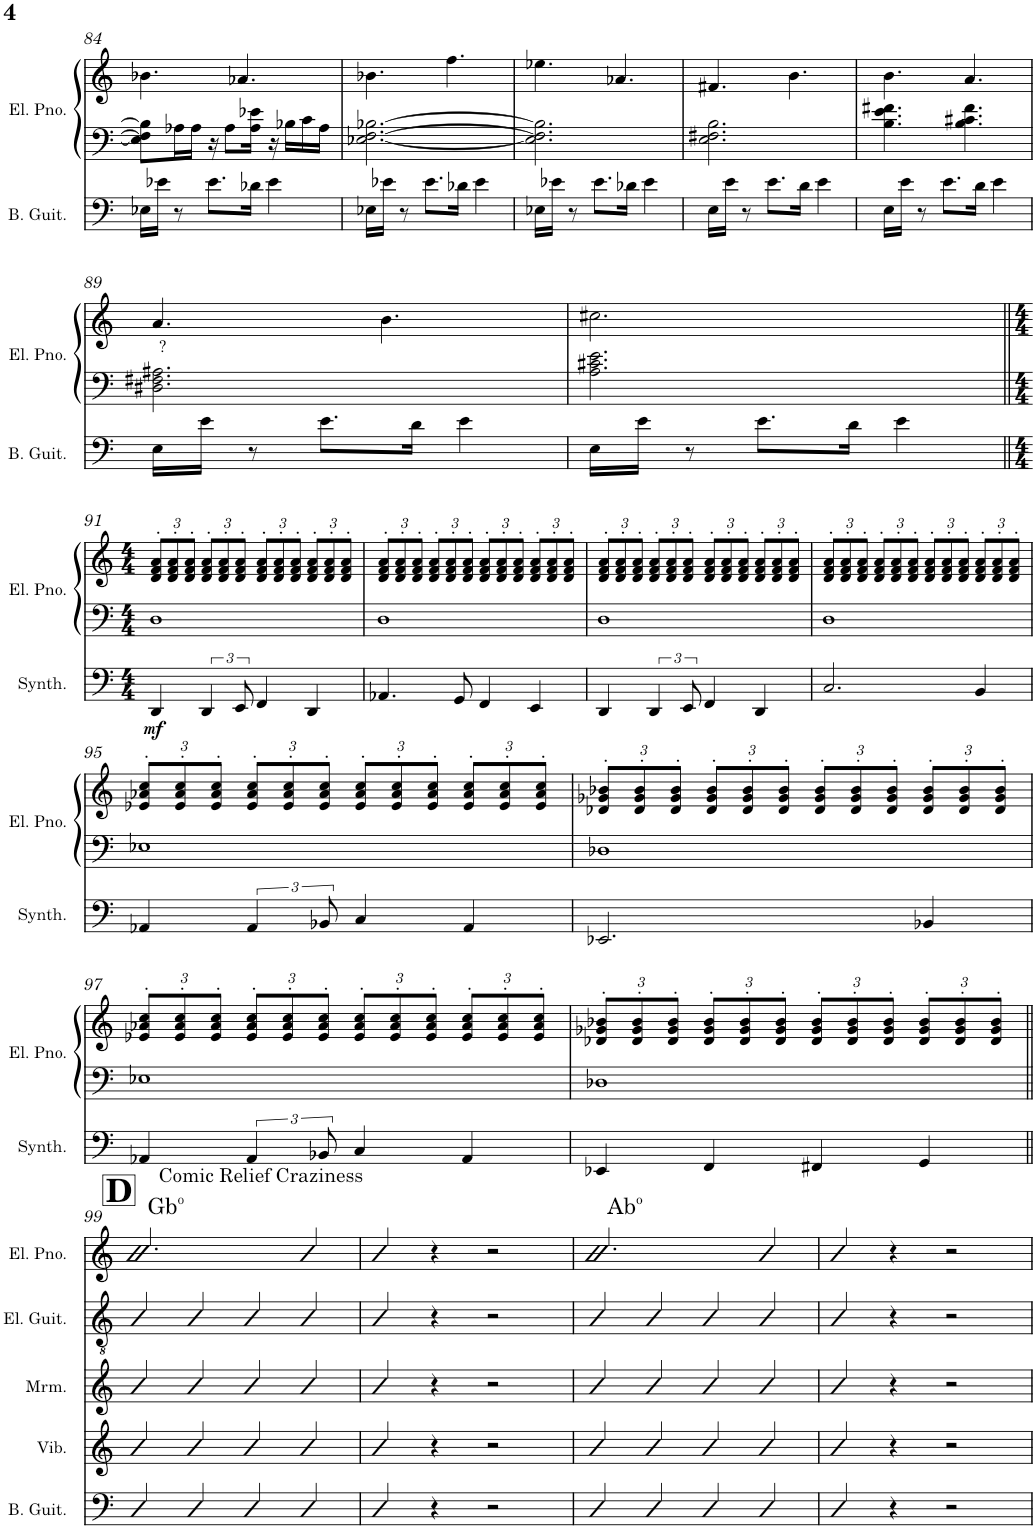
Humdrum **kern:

**kern	**kern	**kern	**kern	**kern	**dynam	**kern	**kern
*part6	*part5	*part4	*part3	*part2	*part2	*part1	*part1
*staff7	*staff6	*staff5	*staff4	*staff3	*staff3	*staff2	*staff1
*I"Bass Guitar	*I"Vibraphone	*I"Marimba	*I"Electric Guitar	*I"Bass Synthesizer	*	*I"Electric Piano	*
*I'B. Guit.	*I'Vib.	*I'Mrm.	*I'El. Guit.	*I'Synth.	*	*I'El. Pno.	*
!!LO:PB:g=z
*clefF4	*clefG2	*clefG2	*clefGv2	*clefF4	*	*clefF4	*clefG2
*Trd7c12	*	*	*	*	*	*	*
*k[]	*k[]	*k[]	*k[]	*k[]	*	*k[]	*k[]
*M3/4	*M3/4	*M3/4	*M3/4	*M3/4	*	*M3/4	*M3/4
=84	=84	=84	=84	=84	=84	=84	=84
16E-X\LL	2.r	2.r	2.r	2.r	.	8E-\] 8F\] 8B-\]L	4.b-X\
16e-X\JJ	.	.	.	.	.	.	.
8r	.	.	.	.	.	16A-X\L	.
.	.	.	.	.	.	16A-\JJ	.
8.e-\L	.	.	.	.	.	16r	.
.	.	.	.	.	.	8A-\L	.
.	.	.	.	.	.	.	4.a-X/
16d-X\Jk	.	.	.	.	.	16A-\ 16e-X\Jk	.
4e-\	.	.	.	.	.	16r	.
.	.	.	.	.	.	16B-X\LL	.
.	.	.	.	.	.	16c\	.
.	.	.	.	.	.	16A-\JJ	.
=85	=85	=85	=85	=85	=85	=85	=85
16E-X\LL	2.r	2.r	2.r	2.r	.	[2.E-X\ [2.F\ [2.B-X\	4.b-X\
16e-X\JJ	.	.	.	.	.	.	.
8r	.	.	.	.	.	.	.
8.e-\L	.	.	.	.	.	.	.
.	.	.	.	.	.	.	4.ff\
16d-X\Jk	.	.	.	.	.	.	.
4e-\	.	.	.	.	.	.	.
=86	=86	=86	=86	=86	=86	=86	=86
16E-X\LL	2.r	2.r	2.r	2.r	.	2.E-\] 2.F\] 2.B-\]	4.ee-X\
16e-X\JJ	.	.	.	.	.	.	.
8r	.	.	.	.	.	.	.
8.e-\L	.	.	.	.	.	.	.
.	.	.	.	.	.	.	4.a-X/
16d-X\Jk	.	.	.	.	.	.	.
4e-\	.	.	.	.	.	.	.
=87	=87	=87	=87	=87	=87	=87	=87
16E\LL	2.r	2.r	2.r	2.r	.	2.E\ 2.F#X\ 2.B\	4.f#X/
16e\JJ	.	.	.	.	.	.	.
8r	.	.	.	.	.	.	.
8.e\L	.	.	.	.	.	.	.
.	.	.	.	.	.	.	4.b\
16d\Jk	.	.	.	.	.	.	.
4e\	.	.	.	.	.	.	.
=88	=88	=88	=88	=88	=88	=88	=88
16E\LL	2.r	2.r	2.r	2.r	.	4.B\ 4.e\ 4.f#X\	4.b\
16e\JJ	.	.	.	.	.	.	.
8r	.	.	.	.	.	.	.
8.e\L	.	.	.	.	.	.	.
.	.	.	.	.	.	4.B\ 4.c#X\ 4.f#\	4.a/
16d\Jk	.	.	.	.	.	.	.
4e\	.	.	.	.	.	.	.
!!LO:LB:g=z
=89	=89	=89	=89	=89	=89	=89	=89
!	!	!	!	!	!	!LO:TX:a:t=?	!
16E\LL	2.r	2.r	2.r	2.r	.	2.D#X\ 2.F#X\ 2.A#X\	4.a/
16e\JJ	.	.	.	.	.	.	.
8r	.	.	.	.	.	.	.
8.e\L	.	.	.	.	.	.	.
.	.	.	.	.	.	.	4.b\
16d\Jk	.	.	.	.	.	.	.
4e\	.	.	.	.	.	.	.
=90	=90	=90	=90	=90	=90	=90	=90
16E\LL	2.r	2.r	2.r	2.r	.	2.A\ 2.c#X\ 2.e\	2.cc#X\
16e\JJ	.	.	.	.	.	.	.
8r	.	.	.	.	.	.	.
8.e\L	.	.	.	.	.	.	.
16d\Jk	.	.	.	.	.	.	.
4e\	.	.	.	.	.	.	.
!!LO:LB:g=z
=91||	=91||	=91||	=91||	=91||	=91||	=91||	=91||
*M4/4	*M4/4	*M4/4	*M4/4	*M4/4	*	*M4/4	*M4/4
*	*	*	*	*	*	*	*Xbrackettup
!	!	!	!	!	!LO:DY:b	!	!
1r	1r	1r	1r	4DD/	mf	1D	12d/'> 12f/'> 12a/'>L
.	.	.	.	.	.	.	12d/'> 12f/'> 12a/'>
.	.	.	.	.	.	.	12d/'> 12f/'> 12a/'>J
.	.	.	.	6DD/	.	.	12d/'> 12f/'> 12a/'>L
.	.	.	.	.	.	.	12d/'> 12f/'> 12a/'>
.	.	.	.	12EE/	.	.	12d/'> 12f/'> 12a/'>J
.	.	.	.	4FF/	.	.	12d/'> 12f/'> 12a/'>L
.	.	.	.	.	.	.	12d/'> 12f/'> 12a/'>
.	.	.	.	.	.	.	12d/'> 12f/'> 12a/'>J
.	.	.	.	4DD/	.	.	12d/'> 12f/'> 12a/'>L
.	.	.	.	.	.	.	12d/'> 12f/'> 12a/'>
.	.	.	.	.	.	.	12d/'> 12f/'> 12a/'>J
=92	=92	=92	=92	=92	=92	=92	=92
1r	1r	1r	1r	4.AA-X/	.	1D	12d/'> 12f/'> 12a/'>L
.	.	.	.	.	.	.	12d/'> 12f/'> 12a/'>
.	.	.	.	.	.	.	12d/'> 12f/'> 12a/'>J
.	.	.	.	.	.	.	12d/'> 12f/'> 12a/'>L
.	.	.	.	.	.	.	12d/'> 12f/'> 12a/'>
.	.	.	.	8GG/	.	.	.
.	.	.	.	.	.	.	12d/'> 12f/'> 12a/'>J
.	.	.	.	4FF/	.	.	12d/'> 12f/'> 12a/'>L
.	.	.	.	.	.	.	12d/'> 12f/'> 12a/'>
.	.	.	.	.	.	.	12d/'> 12f/'> 12a/'>J
.	.	.	.	4EE/	.	.	12d/'> 12f/'> 12a/'>L
.	.	.	.	.	.	.	12d/'> 12f/'> 12a/'>
.	.	.	.	.	.	.	12d/'> 12f/'> 12a/'>J
=93	=93	=93	=93	=93	=93	=93	=93
1r	1r	1r	1r	4DD/	.	1D	12d/'> 12f/'> 12a/'>L
.	.	.	.	.	.	.	12d/'> 12f/'> 12a/'>
.	.	.	.	.	.	.	12d/'> 12f/'> 12a/'>J
.	.	.	.	6DD/	.	.	12d/'> 12f/'> 12a/'>L
.	.	.	.	.	.	.	12d/'> 12f/'> 12a/'>
.	.	.	.	12EE/	.	.	12d/'> 12f/'> 12a/'>J
.	.	.	.	4FF/	.	.	12d/'> 12f/'> 12a/'>L
.	.	.	.	.	.	.	12d/'> 12f/'> 12a/'>
.	.	.	.	.	.	.	12d/'> 12f/'> 12a/'>J
.	.	.	.	4DD/	.	.	12d/'> 12f/'> 12a/'>L
.	.	.	.	.	.	.	12d/'> 12f/'> 12a/'>
.	.	.	.	.	.	.	12d/'> 12f/'> 12a/'>J
=94	=94	=94	=94	=94	=94	=94	=94
1r	1r	1r	1r	2.C/	.	1D	12d/'> 12f/'> 12a/'>L
.	.	.	.	.	.	.	12d/'> 12f/'> 12a/'>
.	.	.	.	.	.	.	12d/'> 12f/'> 12a/'>J
.	.	.	.	.	.	.	12d/'> 12f/'> 12a/'>L
.	.	.	.	.	.	.	12d/'> 12f/'> 12a/'>
.	.	.	.	.	.	.	12d/'> 12f/'> 12a/'>J
.	.	.	.	.	.	.	12d/'> 12f/'> 12a/'>L
.	.	.	.	.	.	.	12d/'> 12f/'> 12a/'>
.	.	.	.	.	.	.	12d/'> 12f/'> 12a/'>J
.	.	.	.	4BB/	.	.	12d/'> 12f/'> 12a/'>L
.	.	.	.	.	.	.	12d/'> 12f/'> 12a/'>
.	.	.	.	.	.	.	12d/'> 12f/'> 12a/'>J
!!LO:LB:g=z
=95	=95	=95	=95	=95	=95	=95	=95
1r	1r	1r	1r	4AA-X/	.	1E-X	12e-X/'> 12a-X/'> 12cc/'>L
.	.	.	.	.	.	.	12e-/'> 12a-/'> 12cc/'>
.	.	.	.	.	.	.	12e-/'> 12a-/'> 12cc/'>J
.	.	.	.	6AA-/	.	.	12e-/'> 12a-/'> 12cc/'>L
.	.	.	.	.	.	.	12e-/'> 12a-/'> 12cc/'>
.	.	.	.	12BB-X/	.	.	12e-/'> 12a-/'> 12cc/'>J
.	.	.	.	4C/	.	.	12e-/'> 12a-/'> 12cc/'>L
.	.	.	.	.	.	.	12e-/'> 12a-/'> 12cc/'>
.	.	.	.	.	.	.	12e-/'> 12a-/'> 12cc/'>J
.	.	.	.	4AA-/	.	.	12e-/'> 12a-/'> 12cc/'>L
.	.	.	.	.	.	.	12e-/'> 12a-/'> 12cc/'>
.	.	.	.	.	.	.	12e-/'> 12a-/'> 12cc/'>J
=96	=96	=96	=96	=96	=96	=96	=96
1r	1r	1r	1r	2.EE-X/	.	1D-X	12d-X/'> 12g-X/'> 12b-X/'>L
.	.	.	.	.	.	.	12d-/'> 12g-/'> 12b-/'>
.	.	.	.	.	.	.	12d-/'> 12g-/'> 12b-/'>J
.	.	.	.	.	.	.	12d-/'> 12g-/'> 12b-/'>L
.	.	.	.	.	.	.	12d-/'> 12g-/'> 12b-/'>
.	.	.	.	.	.	.	12d-/'> 12g-/'> 12b-/'>J
.	.	.	.	.	.	.	12d-/'> 12g-/'> 12b-/'>L
.	.	.	.	.	.	.	12d-/'> 12g-/'> 12b-/'>
.	.	.	.	.	.	.	12d-/'> 12g-/'> 12b-/'>J
.	.	.	.	4BB-X/	.	.	12d-/'> 12g-/'> 12b-/'>L
.	.	.	.	.	.	.	12d-/'> 12g-/'> 12b-/'>
.	.	.	.	.	.	.	12d-/'> 12g-/'> 12b-/'>J
!!LO:LB:g=z
=97	=97	=97	=97	=97	=97	=97	=97
4r	4r	1r	1r	4AA-X/	.	1E-X	12e-X/'> 12a-X/'> 12cc/'>L
.	.	.	.	.	.	.	12e-/'> 12a-/'> 12cc/'>
.	.	.	.	.	.	.	12e-/'> 12a-/'> 12cc/'>J
4r	4r	.	.	6AA-/	.	.	12e-/'> 12a-/'> 12cc/'>L
.	.	.	.	.	.	.	12e-/'> 12a-/'> 12cc/'>
.	.	.	.	12BB-X/	.	.	12e-/'> 12a-/'> 12cc/'>J
2r	2r	.	.	4C/	.	.	12e-/'> 12a-/'> 12cc/'>L
.	.	.	.	.	.	.	12e-/'> 12a-/'> 12cc/'>
.	.	.	.	.	.	.	12e-/'> 12a-/'> 12cc/'>J
.	.	.	.	4AA-/	.	.	12e-/'> 12a-/'> 12cc/'>L
.	.	.	.	.	.	.	12e-/'> 12a-/'> 12cc/'>
.	.	.	.	.	.	.	12e-/'> 12a-/'> 12cc/'>J
=98	=98	=98	=98	=98	=98	=98	=98
1r	1r	1r	1r	4EE-X/	.	1D-X	12d-X/'> 12g-X/'> 12b-X/'>L
.	.	.	.	.	.	.	12d-/'> 12g-/'> 12b-/'>
.	.	.	.	.	.	.	12d-/'> 12g-/'> 12b-/'>J
.	.	.	.	4FF/	.	.	12d-/'> 12g-/'> 12b-/'>L
.	.	.	.	.	.	.	12d-/'> 12g-/'> 12b-/'>
.	.	.	.	.	.	.	12d-/'> 12g-/'> 12b-/'>J
.	.	.	.	4FF#X/	.	.	12d-/'> 12g-/'> 12b-/'>L
.	.	.	.	.	.	.	12d-/'> 12g-/'> 12b-/'>
.	.	.	.	.	.	.	12d-/'> 12g-/'> 12b-/'>J
.	.	.	.	4GG/	.	.	12d-/'> 12g-/'> 12b-/'>L
.	.	.	.	.	.	.	12d-/'> 12g-/'> 12b-/'>
.	.	.	.	.	.	.	12d-/'> 12g-/'> 12b-/'>J
!!LO:LB:g=z
=99||	=99||	=99||	=99||	=99||	=99||	=99||	=99||
!	!	!	!	!	!	!	!LO:TX:a:B:t=D
!	!	!	!	!	!	!	!LO:TX:a:t=Gb
!	!	!	!	!	!	!	!LO:TX:a:t=o
!	!	!	!	!	!	!	!LO:TX:a:t=Comic Relief Craziness
4D/	4b/	4b/	4B/	1r	.	1r	2.b/
4D/	4b/	4b/	4B/	.	.	.	.
4D/	4b/	4b/	4B/	.	.	.	.
4D/	4b/	4b/	4B/	.	.	.	4b/
=100	=100	=100	=100	=100	=100	=100	=100
4D/	4b/	4b/	4B/	1r	.	1r	4b/
4r	4r	4r	4r	.	.	.	4r
2r	2r	2r	2r	.	.	.	2r
=101	=101	=101	=101	=101	=101	=101	=101
!	!	!	!	!	!	!	!LO:TX:a:t=Ab
!	!	!	!	!	!	!	!LO:TX:a:t=o
4D/	4b/	4b/	4B/	1r	.	1r	2.b/
4D/	4b/	4b/	4B/	.	.	.	.
4D/	4b/	4b/	4B/	.	.	.	.
4D/	4b/	4b/	4B/	.	.	.	4b/
=102	=102	=102	=102	=102	=102	=102	=102
4D/	4b/	4b/	4B/	1r	.	1r	4b/
4r	4r	4r	4r	.	.	.	4r
2r	2r	2r	2r	.	.	.	2r
=	=	=	=	=	=	=	=
*-	*-	*-	*-	*-	*-	*-	*-
